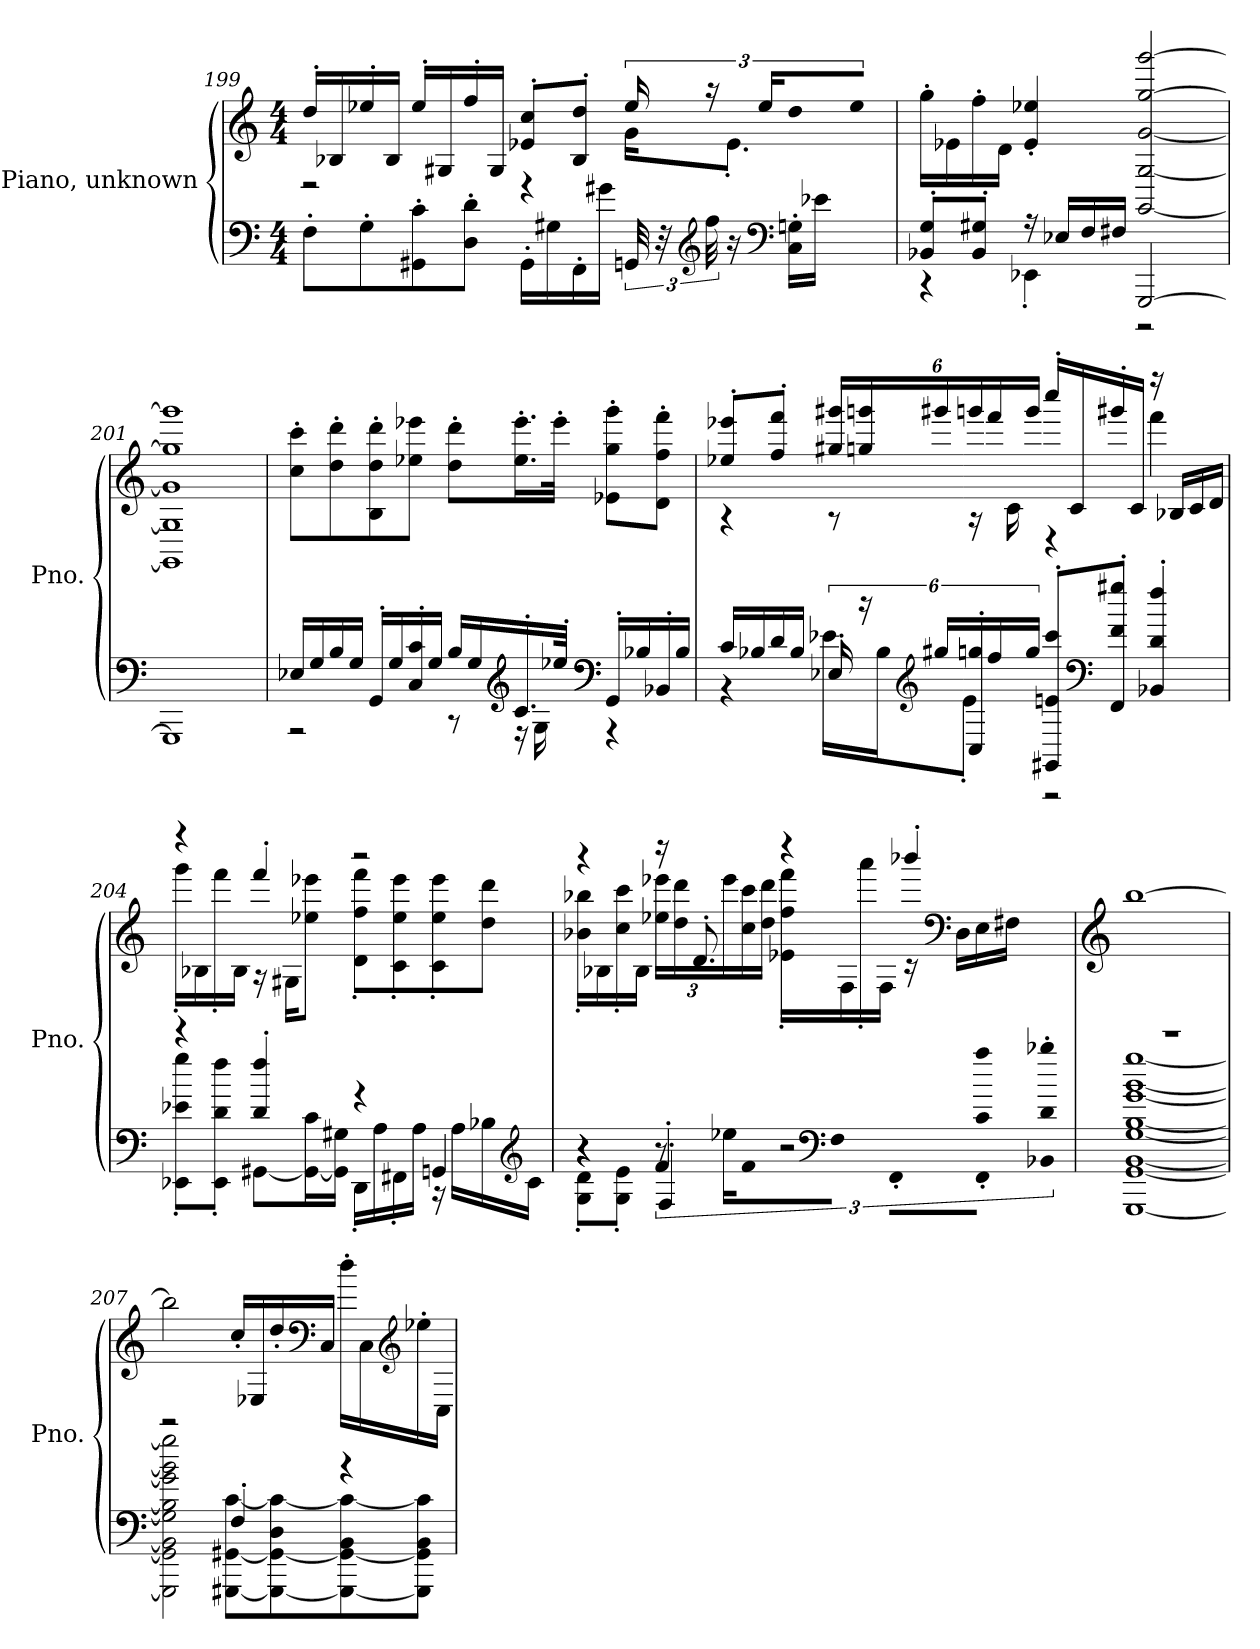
**kern	**kern
*part1	*part1
*staff2	*staff1
*I"Piano, unknown	*
*I'Pno.	*
!!LO:LB:g=z
*clefF4	*clefG2
*k[]	*k[]
*M4/4	*M4/4
=199	=199
*	*^
8F'\L	16dd'/LL	2r
.	16B-X/	.
8G'\	16ee-X'/	.
.	16B-/JJ	.
8GG#X\' 8c\'	16ee-'/LL	.
.	16G#X/	.
8D\' 8d\'J	16ff'/	.
.	16G#/JJ	.
16GG#'\LL	8e-X/' 8cc/'L	4r
16G#X\	.	.
16FF'\	8B-/' 8dd/'J	.
16g#X\JJ	.	.
48GGn/	24ee-/	16g\KL
48r	.	.
*clefG2	*	*
48ff\	24r	.
16r	.	8.e-'\J
.	24ee-/LL	.
*clefF4	*	*
16C\' 16Gn\'LL	16dd/	.
16e-X\JJ	16ee-/JJ	.
*	*v	*v
=200	=200
*^	*
8BB-X/' 8G/'L	4r	16gg'\LL
.	.	16e-X\
8BB-/' 8G#X/'J	.	16ff'\
.	.	16d\JJ
16r	4EE-X'\	4e-/' 4ee-X/'
16E-X/LL	.	.
16F/	.	.
16F#X/JJ	.	.
[2GGG/	2r	[2GG/ [2G/ [2g/ [2gg/ [2ggg/
*v	*v	*
=201	=201
1GGG]	1GG] 1G] 1g] 1gg] 1ggg]
!!LO:LB:g=z
=202	=202
*^	*
16E-X/LL	2r	8cc\' 8ccc\'L
16G/	.	.
16B/	.	8dd\' 8ddd\'
16G/JJ	.	.
16GG'/LL	.	8B\' 8dd\' 8ddd\'
16G/	.	.
16C/' 16c/'	.	8ee-X\ 8eee-X\J
16G/JJ	.	.
16B/LL	8r	8dd\' 8ddd\'L
16G/	.	.
*clefG2	*	*
16.c'/	16r	16.ee-\' 16.eee-\'L
.	16G\	.
32ee-X'/JJk	.	32eee-'\JJk
*clefF4	*	*
16GG'/LL	4r	8e-X\' 8gg\' 8ggg\'L
16B-X/	.	.
16BB-X'/	.	8d\' 8ff\' 8fff\'J
16B-/JJ	.	.
!!LO:LB:g=z
=203	=203	=203
*	*	*^
16c/LL	4r	8ee-X/' 8eee-X/'L	4r
16B-X/	.	.	.
16d/	.	8ff/' 8fff/'J	.
16B-/JJ	.	.	.
*	*	*Xbrackettup	*
24E-X'/	16e-X\LL	24gg#X/ 24ggg#X/LL	8r
24r	.	24ggn/ 24gggn/	.
.	16B-\J	.	.
*clefG2	*	*	*
24gg#X/LL	.	24ggg#X/	.
*Xbrackettup	*	*	*
24C/' 24ggn/'	8e-'\J	24gggn/	16r
24ff/	.	24fff/	.
.	.	.	16c\
24gg/JJ	.	24ggg/JJ	.
8GG#X/' 8en/' 8ccc/'L	2r	16cccc'/LL	4r
.	.	16c/	.
*clefF4	*	*	*
8FF/' 8f/' 8gg#X/'J	.	16ggg#X'/	.
.	.	16c/JJ	.
4BB-X/' 4d/' 4ff/'	.	16r	4fff\
.	.	16B-X/LL	.
.	.	16c/	.
.	.	16d/JJ	.
!!LO:LB:g=z	!!
=204	=204	=204	=204
4r	8EE-X\' 8e-X\' 8gg\'L	4r	16ggg'\LL
.	.	.	16B-X\
.	8EE-\' 8d\' 8ff\'J	.	16fff'\
.	.	.	16B-\JJ
4d/' 4ff/'	[8GG#X\L	4fff'/	16r
.	.	.	16G#X\KL
.	16GG#\_ 16c\L	.	8ee-X\ 8eee-X\J
.	16GG#\] 16G#X\JJ	.	.
4r	16DD'\LL	2r	8d\' 8ff\' 8fff\'L
.	16A\	.	.
.	16FF#X'\	.	8c\' 8ee-\' 8eee-\'
.	16A\JJ	.	.
4GGn/	16r	.	8c\' 8ee-\' 8eee-\'
.	16A\LL	.	.
.	16B-X\	.	8dd\ 8ddd\J
*clefG2	*	*	*
.	16c\JJ	.	.
!!LO:LB:g=z	!!
=205	=205	=205	=205
*	*^	*	*
4r	8G\' 8d\'L	4r	4r	16b-X\' 16bb-X\'LL
.	.	.	.	16B-X\
.	8G\' 8e\'J	.	.	16cc\' 16ccc\'
.	.	.	.	16B-\JJ
*	*brackettup	*	*	*
4f'/	12r	4F'/	16r	24ee-X\ 24eee-X\LL
.	.	.	.	24dd\ 24ddd\
.	.	.	8.d'/	.
.	24ee-X\LL	.	.	24eee-\
.	16f\	.	.	16cc\ 16ccc\
*clefF4	*	*	*	*
.	16F\JJ	.	.	16dd\ 16ddd\JJ
2r	8FF'\L	2r	4r	16e-X\' 16ff\' 16fff\'LL
.	.	.	.	16F\
.	8FF\' 8c\' 8aa\'J	.	.	16aaa'\
.	.	.	.	16F\JJ
.	4BB-X\' 4d\' 4bb-X\'	.	4bbb-X'/	16r
*	*	*	*clefF4	*
.	.	.	.	16D\LL
.	.	.	.	16E\
.	.	.	.	16F#X\JJ
*v	*v	*v	*	*
*	*v	*v
=206	=206
*	*clefG2
*^	*
1r	[1GGG [1GG [1BB [1G [1B [1g [1b [1gg	[1bb
!!LO:PB:g=z
=207	=207	=207
2r	2GGG\] 2GG\] 2BB\] 2G\] 2B\] 2g\] 2b\] 2gg\]	2bb\]
4F'/	[8GGG#X\ [8GG#X\ [8c\L	16cc'/LL
.	.	16E-X/
.	8GGG#\_ 8GG#\_ 8D\ 8c\_	16dd'/
*	*	*clefF4
.	.	16C/JJ
4r	8GGG#\_ 8GG#\_ 8BB\ 8c\_	16dd'\LL
.	.	16C\
*	*	*clefG2
.	8GGG#\] 8GG#\] 8BB\ 8c\]J	16ee-X'\
.	.	16C\JJ
*v	*v	*
=	=
*-	*-
